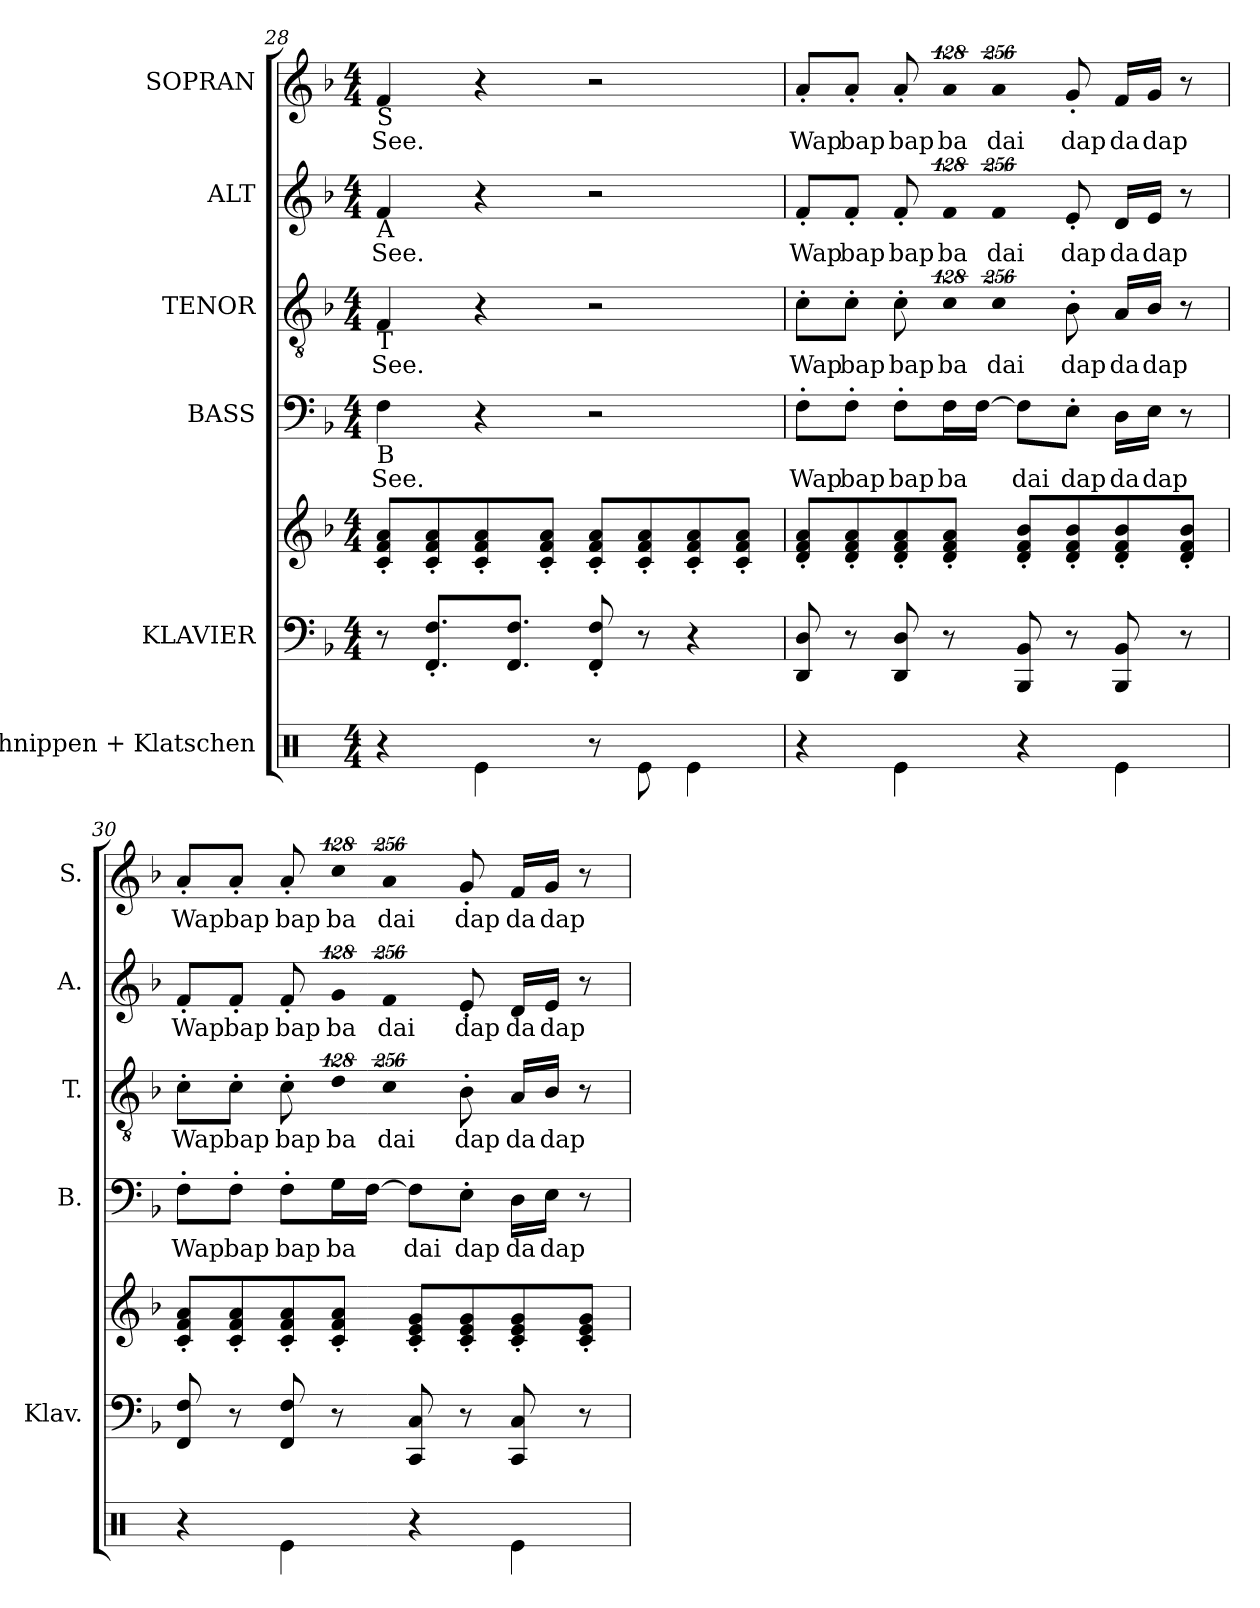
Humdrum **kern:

**kern	**kern	**kern	**kern	**text	**kern	**text	**kern	**text	**kern	**text
*part6	*part5	*part5	*part4	*part4	*part3	*part3	*part2	*part2	*part1	*part1
*staff7	*staff6	*staff5	*staff4	*staff4	*staff3	*staff3	*staff2	*staff2	*staff1	*staff1
*I"Schnippen + Klatschen	*I"KLAVIER	*	*I"BASS	*	*I"TENOR	*	*I"ALT	*	*I"SOPRAN	*
*	*I'Klav.	*	*I'B.	*	*I'T.	*	*I'A.	*	*I'S.	*
!!LO:PB:g=z
*clefX	*clefF4	*clefG2	*clefF4	*	*clefGv2	*	*clefG2	*	*clefG2	*
*	*	*	*	*	*ITrd7c12	*	*	*	*	*
*k[]	*k[b-]	*k[b-]	*k[b-]	*	*k[b-]	*	*k[b-]	*	*k[b-]	*
*C:	*d:	*d:	*d:	*	*d:	*	*d:	*	*d:	*
*M4/4	*M4/4	*M4/4	*M4/4	*	*M4/4	*	*M4/4	*	*M4/4	*
=28	=28	=28	=28	=28	=28	=28	=28	=28	=28	=28
!	!	!	!	!LO:LY:b:color=#000000	!	!	!	!	!	!
!	!	!	!	!	!	!LO:LY:b:color=#000000	!	!	!	!
!	!	!	!	!	!	!	!	!LO:LY:b:color=#000000	!	!
!	!	!	!	!	!	!	!	!	!LO:TX:b:t=S	!
!	!	!	!	!	!	!	!LO:TX:b:t=A	!	!	!
!	!	!	!	!	!LO:TX:b:t=T	!	!	!	!	!
!	!	!	!LO:TX:b:t=B	!	!	!	!	!	!	!
!	!	!	!	!	!	!	!	!	!	!LO:LY:b:color=#000000
4r	8r	8ci/' 8fi' 8ai'L	4Fi\	See.	4FFi/	See.	4fi/	See.	4fi/	See.
.	8.FFi/' 8.Fi'L	8ci/' 8fi' 8ai'	.	.	.	.	.	.	.	.
4Rei\	.	8ci/' 8fi' 8ai'	4r	.	4r	.	4r	.	4r	.
.	8.FFi/ 8.FiJ	.	.	.	.	.	.	.	.	.
.	.	8ci/' 8fi' 8ai'J	.	.	.	.	.	.	.	.
8r	8FFi/' 8Fi'	8ci/' 8fi' 8ai'L	2r	.	2r	.	2r	.	2r	.
8Rei\	8r	8ci/' 8fi' 8ai'	.	.	.	.	.	.	.	.
4Rei\	4r	8ci/' 8fi' 8ai'	.	.	.	.	.	.	.	.
.	.	8ci/' 8fi' 8ai'J	.	.	.	.	.	.	.	.
=29	=29	=29	=29	=29	=29	=29	=29	=29	=29	=29
!	!	!	!	!LO:LY:b:color=#000000	!	!	!	!	!	!
!	!	!	!	!	!	!LO:LY:b:color=#000000	!	!	!	!
!	!	!	!	!	!	!	!	!LO:LY:b:color=#000000	!	!
!	!	!	!	!	!	!	!	!	!	!LO:LY:b:color=#000000
4r	8DDi/ 8Di	8di/' 8fi' 8ai'L	8F'i\L	Wap	8C'i\L	Wap	8f'i/L	Wap	8a'i/L	Wap
!	!	!	!	!LO:LY:b:color=#000000	!	!	!	!	!	!
!	!	!	!	!	!	!LO:LY:b:color=#000000	!	!	!	!
!	!	!	!	!	!	!	!	!LO:LY:b:color=#000000	!	!
!	!	!	!	!	!	!	!	!	!	!LO:LY:b:color=#000000
.	8r	8di/' 8fi' 8ai'	8F'i\J	bap	8C'i\J	bap	8f'i/J	bap	8a'i/J	bap
!	!	!	!	!LO:LY:b:color=#000000	!	!	!	!	!	!
!	!	!	!	!	!	!LO:LY:b:color=#000000	!	!	!	!
!	!	!	!	!	!	!	!	!LO:LY:b:color=#000000	!	!
!	!	!	!	!	!	!	!	!	!	!LO:LY:b:color=#000000
4Rei\	8DDi/ 8Di	8di/' 8fi' 8ai'	8F'i\L	bap	8C'i\	bap	8f'i/	bap	8a'i/	bap
!	!	!	!	!LO:LY:b:color=#000000	!LO:N:vis=8	!	!	!	!	!
!	!	!	!	!	!	!LO:LY:b:color=#000000	!LO:N:vis=8	!	!	!
!	!	!	!	!	!	!	!	!LO:LY:b:color=#000000	!LO:N:vis=8	!
!	!	!	!	!	!	!	!	!	!	!LO:LY:b:color=#000000
.	8r	8di/' 8fi' 8ai'J	16Fi\L	ba	1024%85Ci\	ba	1024%85fi/	ba	1024%85ai/	ba
.	.	.	[>16Fi\JJ	.	.	.	.	.	.	.
!	!	!	!	!	!LO:N:vis=4	!	!	!	!	!
!	!	!	!	!	!	!LO:LY:b:color=#000000	!LO:N:vis=4	!	!	!
!	!	!	!	!	!	!	!	!LO:LY:b:color=#000000	!LO:N:vis=4	!
!	!	!	!	!	!	!	!	!	!	!LO:LY:b:color=#000000
.	.	.	.	.	1024%171Ci\	dai	1024%171fi/	dai	1024%171ai/	dai
!	!	!	!	!LO:LY:b:color=#000000	!	!	!	!	!	!
4r	8BBB-i/ 8BB-i	8di/' 8fi' 8b-i'L	8Fi\L]	dai	.	.	.	.	.	.
!	!	!	!	!LO:LY:b:color=#000000	!	!	!	!	!	!
!	!	!	!	!	!	!LO:LY:b:color=#000000	!	!	!	!
!	!	!	!	!	!	!	!	!LO:LY:b:color=#000000	!	!
!	!	!	!	!	!	!	!	!	!	!LO:LY:b:color=#000000
.	8r	8di/' 8fi' 8b-i'	8E'i\J	dap	8BB-'i\	dap	8e'i/	dap	8g'i/	dap
!	!	!	!	!LO:LY:b:color=#000000	!	!	!	!	!	!
!	!	!	!	!	!	!LO:LY:b:color=#000000	!	!	!	!
!	!	!	!	!	!	!	!	!LO:LY:b:color=#000000	!	!
!	!	!	!	!	!	!	!	!	!	!LO:LY:b:color=#000000
4Rei\	8BBB-i/ 8BB-i	8di/' 8fi' 8b-i'	16Di\LL	da	16AAi/LL	da	16di/LL	da	16fi/LL	da
!	!	!	!	!LO:LY:b:color=#000000	!	!	!	!	!	!
!	!	!	!	!	!	!LO:LY:b:color=#000000	!	!	!	!
!	!	!	!	!	!	!	!	!LO:LY:b:color=#000000	!	!
!	!	!	!	!	!	!	!	!	!	!LO:LY:b:color=#000000
.	.	.	16Ei\JJ	dap	16BB-i/JJ	dap	16ei/JJ	dap	16gi/JJ	dap
.	8r	8di/' 8fi' 8b-i'J	8r	.	8r	.	8r	.	8r	.
=30	=30	=30	=30	=30	=30	=30	=30	=30	=30	=30
!	!	!	!	!LO:LY:b:color=#000000	!	!	!	!	!	!
!	!	!	!	!	!	!LO:LY:b:color=#000000	!	!	!	!
!	!	!	!	!	!	!	!	!LO:LY:b:color=#000000	!	!
!	!	!	!	!	!	!	!	!	!	!LO:LY:b:color=#000000
4r	8FFi/ 8Fi	8ci/' 8fi' 8ai'L	8F'i\L	Wap	8C'i\L	Wap	8f'i/L	Wap	8a'i/L	Wap
!	!	!	!	!LO:LY:b:color=#000000	!	!	!	!	!	!
!	!	!	!	!	!	!LO:LY:b:color=#000000	!	!	!	!
!	!	!	!	!	!	!	!	!LO:LY:b:color=#000000	!	!
!	!	!	!	!	!	!	!	!	!	!LO:LY:b:color=#000000
.	8r	8ci/' 8fi' 8ai'	8F'i\J	bap	8C'i\J	bap	8f'i/J	bap	8a'i/J	bap
!	!	!	!	!LO:LY:b:color=#000000	!	!	!	!	!	!
!	!	!	!	!	!	!LO:LY:b:color=#000000	!	!	!	!
!	!	!	!	!	!	!	!	!LO:LY:b:color=#000000	!	!
!	!	!	!	!	!	!	!	!	!	!LO:LY:b:color=#000000
4Rei\	8FFi/ 8Fi	8ci/' 8fi' 8ai'	8F'i\L	bap	8C'i\	bap	8f'i/	bap	8a'i/	bap
!	!	!	!	!LO:LY:b:color=#000000	!LO:N:vis=8	!	!	!	!	!
!	!	!	!	!	!	!LO:LY:b:color=#000000	!LO:N:vis=8	!	!	!
!	!	!	!	!	!	!	!	!LO:LY:b:color=#000000	!LO:N:vis=8	!
!	!	!	!	!	!	!	!	!	!	!LO:LY:b:color=#000000
.	8r	8ci/' 8fi' 8ai'J	16Gi\L	ba	1024%85Di\	ba	1024%85gi/	ba	1024%85cci\	ba
.	.	.	[>16Fi\JJ	.	.	.	.	.	.	.
!	!	!	!	!	!LO:N:vis=4	!	!	!	!	!
!	!	!	!	!	!	!LO:LY:b:color=#000000	!LO:N:vis=4	!	!	!
!	!	!	!	!	!	!	!	!LO:LY:b:color=#000000	!LO:N:vis=4	!
!	!	!	!	!	!	!	!	!	!	!LO:LY:b:color=#000000
.	.	.	.	.	1024%171Ci\	dai	1024%171fi/	dai	1024%171ai/	dai
!	!	!	!	!LO:LY:b:color=#000000	!	!	!	!	!	!
4r	8CCi/ 8Ci	8ci/' 8ei' 8gi'L	8Fi\L]	dai	.	.	.	.	.	.
!	!	!	!	!LO:LY:b:color=#000000	!	!	!	!	!	!
!	!	!	!	!	!	!LO:LY:b:color=#000000	!	!	!	!
!	!	!	!	!	!	!	!	!LO:LY:b:color=#000000	!	!
!	!	!	!	!	!	!	!	!	!	!LO:LY:b:color=#000000
.	8r	8ci/' 8ei' 8gi'	8E'i\J	dap	8BB-'i\	dap	8e'i/	dap	8g'i/	dap
!	!	!	!	!LO:LY:b:color=#000000	!	!	!	!	!	!
!	!	!	!	!	!	!LO:LY:b:color=#000000	!	!	!	!
!	!	!	!	!	!	!	!	!LO:LY:b:color=#000000	!	!
!	!	!	!	!	!	!	!	!	!	!LO:LY:b:color=#000000
4Rei\	8CCi/ 8Ci	8ci/' 8ei' 8gi'	16Di\LL	da	16AAi/LL	da	16di/LL	da	16fi/LL	da
!	!	!	!	!LO:LY:b:color=#000000	!	!	!	!	!	!
!	!	!	!	!	!	!LO:LY:b:color=#000000	!	!	!	!
!	!	!	!	!	!	!	!	!LO:LY:b:color=#000000	!	!
!	!	!	!	!	!	!	!	!	!	!LO:LY:b:color=#000000
.	.	.	16Ei\JJ	dap	16BB-i/JJ	dap	16ei/JJ	dap	16gi/JJ	dap
.	8r	8ci/' 8ei' 8gi'J	8r	.	8r	.	8r	.	8r	.
=	=	=	=	=	=	=	=	=	=	=
*-	*-	*-	*-	*-	*-	*-	*-	*-	*-	*-
